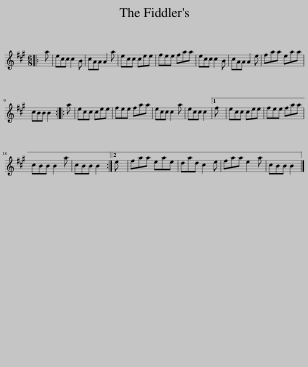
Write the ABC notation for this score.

X:1
L:1/8
M:6/8
I:linebreak $
K:A
V:1 treble
V:1
|: a | ecc c2 B | cAA A2 a | ecc cee | fee faa | %5
 ecc c2 B | cAA A2 e | faa eaa |$ cBB B2 :: a | %10
 ecc cee | fee faa | ecc c2 a | ecc c2 |1 f | %15
 ecc cee | fee faa |$ cBB B2 a | cBB B2 :|2 e | %20
 faa eae | dad c2 e | faa e2 a | cBB B2 |] %24
